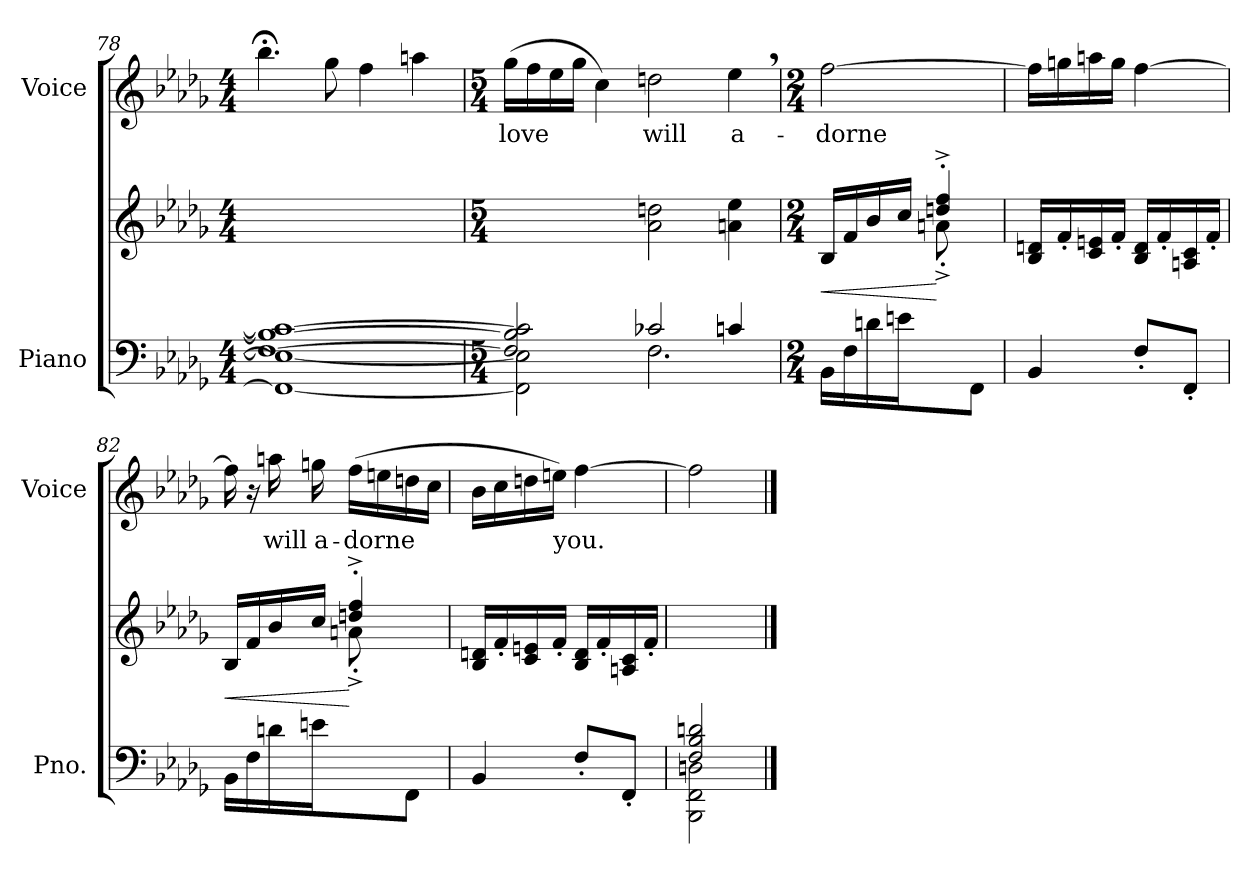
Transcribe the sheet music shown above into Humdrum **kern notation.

**kern	**kern	**dynam	**kern	**text
*part2	*part2	*part2	*part1	*part1
*staff3	*staff2	*staff2/3	*staff1	*staff1
*I"Piano	*	*	*I"Voice	*
*I'Pno.	*	*	*I'Voice	*
*clefF4	*clefG2	*	*clefG2	*
*k[b-e-a-d-g-]	*k[b-e-a-d-g-]	*	*k[b-e-a-d-g-]	*
*D-:	*D-:	*	*D-:	*
*M4/4	*M4/4	*	*M4/4	*
=78	=78	=78	=78	=78
*^	*	*	*	*
1Fi_< 1B-i_< 1ci_>	1FFi_< 1E-i_<	1ryy	.	4.bb-;i\	.
.	.	.	.	8gg-i\	.
.	.	.	.	4ffi\	.
.	.	.	.	4aani\	.
*v	*v	*	*	*	*
!!LO:LB:g=z
=79	=79	=79	=79	=79
*M5/4	*M5/4	*	*M5/4	*
*^	*	*	*	*
*	*^	*	*	*	*
!	!	!	!	!	!	!LO:LY:b:color=#000000
2Fi/] 2B-i] 2ci]	2FFi\] 2E-i]	2ryy	2ryy	.	(16gg-i\LL	love
.	.	.	.	.	16ffi\	.
.	.	.	.	.	16ee-i\	.
.	.	.	.	.	16gg-i\JJ	.
.	.	.	.	.	4cci\)	.
!	!	!	!	!	!	!LO:LY:b:color=#000000
2.ryy	2c-Xi/	2.Fi\	2a-i\ 2ddni	.	2ddni\	will
!	!	!	!	!	!	!LO:LY:b:color=#000000
.	4cni/	.	4ani\ 4ee-i	.	4ee-,i\	a-
*v	*v	*v	*	*	*	*
=80	=80	=80	=80	=80
*M2/4	*M2/4	*	*M2/4	*
*^	*	*	*	*
!	!	!	!LO:HP:b	!	!
*v	*v	*^	*	*	*
*^	*	*	*	*	*
!	!	!	!	!	!	!LO:LY:b:color=#000000
*v	*v	*	*	*	*	*
16BB-i\LL	16B-i/LL	4ryy	<	[>2ffi\	-dorne
16Fi\	16fi/	.	.	.	.
16dni\	16b-i/	.	.	.	.
16eni\JJ	16cci/JJ	.	.	.	.
8ryy	4ddni/'^ 4ffi'^	8an'^i\L	[	.	.
8FFi/J	.	8ryy	.	.	.
*	*v	*v	*	*	*
=81	=81	=81	=81	=81
4BB-i/	16B-i/ 16dniLL	.	16ffi\LL]	.
.	16f'i/	.	16ggni\	.
.	16ci/ 16eni	.	16aani\	.
.	16f'i/JJ	.	16ggi\JJ	.
8F'i/L	16B-i/ 16diLL	.	[>4ffi\	.
.	16f'i/	.	.	.
8FF'i/J	16Ani/ 16ci	.	.	.
.	16f'i/JJ	.	.	.
!!LO:LB:g=z
=82	=82	=82	=82	=82
!	!	!LO:HP:b	!	!
*	*^	*	*	*
16BB-i\LL	16B-i/LL	4ryy	<	16ffi\]	.
16Fi\	16fi/	.	.	16r	.
!	!	!	!	!	!LO:LY:b:color=#000000
16dni\	16b-i/	.	.	16aani\	will
!	!	!	!	!	!LO:LY:b:color=#000000
16eni\JJ	16cci/JJ	.	.	16ggni\	a-
!	!	!	!	!	!LO:LY:b:color=#000000
8ryy	4ddni/'^ 4ffi'^	8an'^i\L	[	(16ffi\LL	-dorne
.	.	.	.	16eeni\	.
8FFi/J	.	8ryy	.	16ddni\	.
.	.	.	.	16cci\JJ	.
*	*v	*v	*	*	*
=83	=83	=83	=83	=83
4BB-i/	16B-i/ 16dniLL	.	16b-i\LL	.
.	16f'i/	.	16cci\	.
.	16ci/ 16eni	.	16ddni\	.
.	16f'i/JJ	.	16eeni\JJ)	.
!	!	!	!	!LO:LY:b:color=#000000
8F'i/L	16B-i/ 16diLL	.	[>4ffi\	you.
.	16f'i/	.	.	.
8FF'i/J	16Ani/ 16ci	.	.	.
.	16f'i/JJ	.	.	.
=84	=84	=84	=84	=84
*^	*	*	*	*
2Fi/ 2B-i 2dni	2BBB-i\ 2FFi 2Dni	2ryy	.	2ffi\]	.
*v	*v	*	*	*	*
==	==	==	==	==
*-	*-	*-	*-	*-
